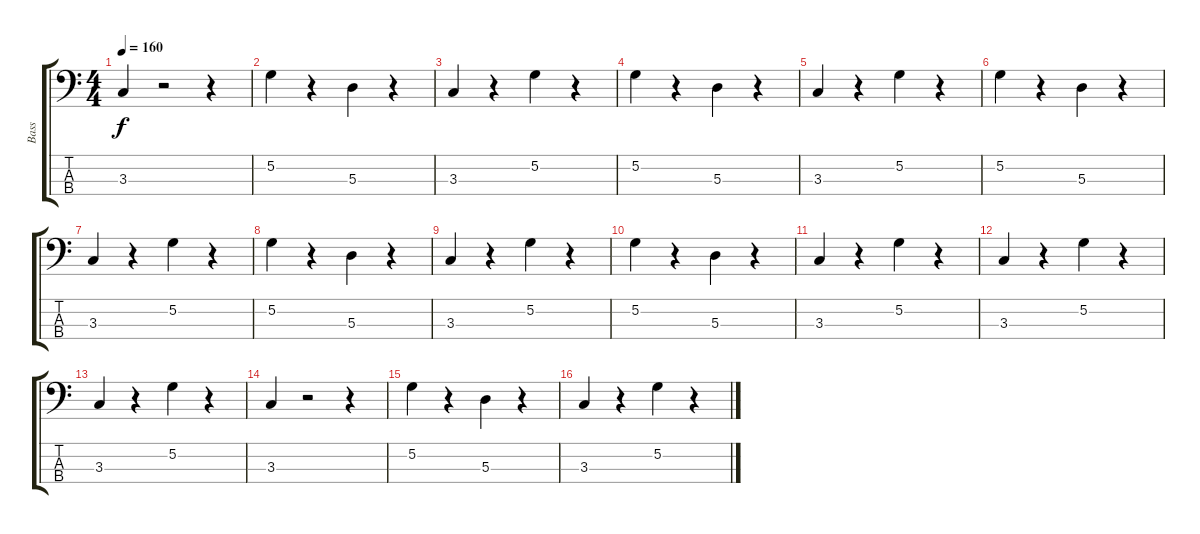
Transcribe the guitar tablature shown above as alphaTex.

\track ("Bass" "Bass") {instrument electricbassfinger}
\staff {score tabs}
\tuning (G2 D2 A1 E1) {hide}
\ts (4 4)
\tempo 160
\clef f4
\ks c
3.3.4{dy f} r.2 r.4 |
5.2.4 r.4 5.3.4 r.4 |
3.3.4 r.4 5.2.4 r.4 |
5.2.4 r.4 5.3.4 r.4 |
3.3.4 r.4 5.2.4 r.4 |
5.2.4 r.4 5.3.4 r.4 |
3.3.4 r.4 5.2.4 r.4 |
5.2.4 r.4 5.3.4 r.4 |
3.3.4 r.4 5.2.4 r.4 |
5.2.4 r.4 5.3.4 r.4 |
3.3.4 r.4 5.2.4 r.4 |
3.3.4 r.4 5.2.4 r.4 |
3.3.4 r.4 5.2.4 r.4 |
3.3.4 r.2 r.4 |
5.2.4 r.4 5.3.4 r.4 |
3.3.4 r.4 5.2.4 r.4
